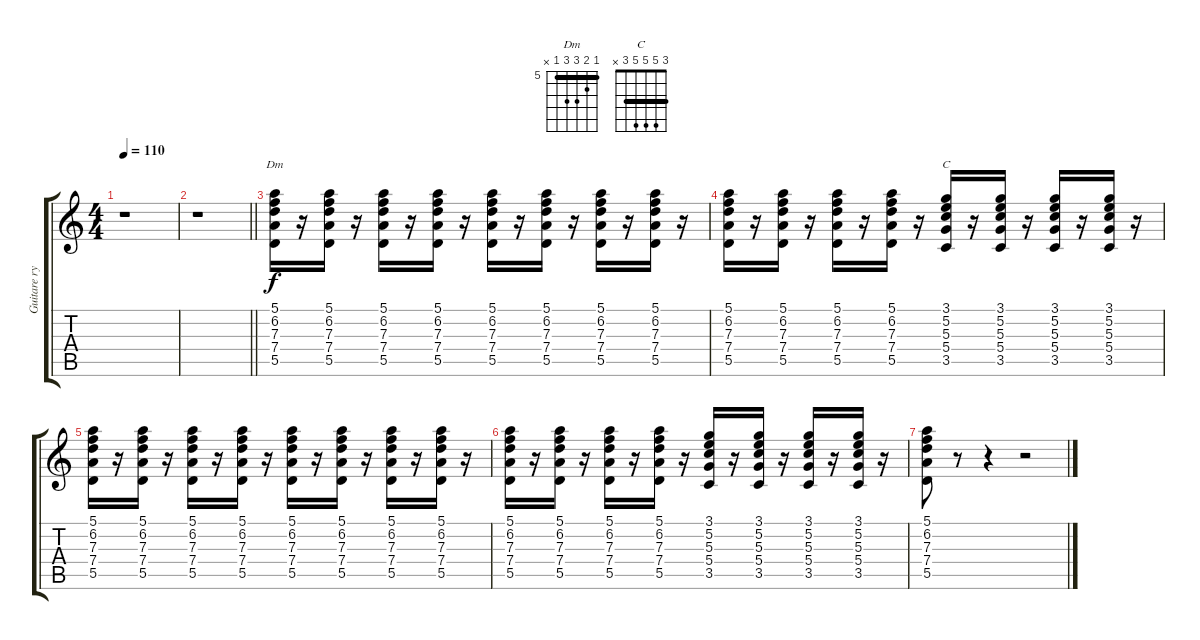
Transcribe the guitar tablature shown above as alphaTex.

\track ("Guitare rythmique" "Guitare ry") {instrument acousticguitarsteel}
\staff {score tabs}
\tuning (E4 B3 G3 D3 A2 E2) {hide}
\chord ("Dm" 5 6 7 7 5 x) {firstfret 5 barre 5}
\chord ("C" 3 5 5 5 3 x) {barre 3}
\ts (4 4)
\tempo 110
\clef g2
\ks c
r.1{dy f} |
\barLineRight lightlight
r.1 |
(5.1 6.2 7.3 7.4 5.5).16{ch "Dm"} r.16 (5.1 6.2 7.3 7.4 5.5).16 r.16 (5.1 6.2 7.3 7.4 5.5).16 r.16 (5.1 6.2 7.3 7.4 5.5).16 r.16 (5.1 6.2 7.3 7.4 5.5).16 r.16 (5.1 6.2 7.3 7.4 5.5).16 r.16 (5.1 6.2 7.3 7.4 5.5).16 r.16 (5.1 6.2 7.3 7.4 5.5).16 r.16 |
(5.1 6.2 7.3 7.4 5.5).16 r.16 (5.1 6.2 7.3 7.4 5.5).16 r.16 (5.1 6.2 7.3 7.4 5.5).16 r.16 (5.1 6.2 7.3 7.4 5.5).16 r.16 (3.1 5.2 5.3 5.4 3.5).16{ch "C"} r.16 (3.1 5.2 5.3 5.4 3.5).16 r.16 (3.1 5.2 5.3 5.4 3.5).16 r.16 (3.1 5.2 5.3 5.4 3.5).16 r.16 |
(5.1 6.2 7.3 7.4 5.5).16 r.16 (5.1 6.2 7.3 7.4 5.5).16 r.16 (5.1 6.2 7.3 7.4 5.5).16 r.16 (5.1 6.2 7.3 7.4 5.5).16 r.16 (5.1 6.2 7.3 7.4 5.5).16 r.16 (5.1 6.2 7.3 7.4 5.5).16 r.16 (5.1 6.2 7.3 7.4 5.5).16 r.16 (5.1 6.2 7.3 7.4 5.5).16 r.16 |
(5.1 6.2 7.3 7.4 5.5).16 r.16 (5.1 6.2 7.3 7.4 5.5).16 r.16 (5.1 6.2 7.3 7.4 5.5).16 r.16 (5.1 6.2 7.3 7.4 5.5).16 r.16 (3.1 5.2 5.3 5.4 3.5).16 r.16 (3.1 5.2 5.3 5.4 3.5).16 r.16 (3.1 5.2 5.3 5.4 3.5).16 r.16 (3.1 5.2 5.3 5.4 3.5).16 r.16 |
(5.1 6.2 7.3 7.4 5.5).8 r.8 r.4 r.2
